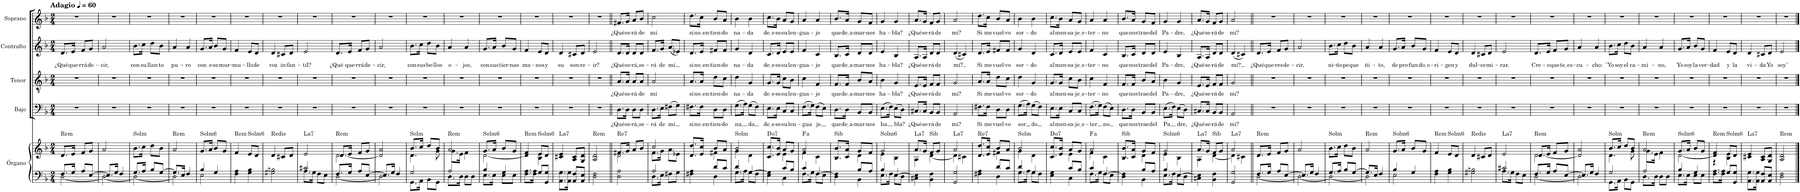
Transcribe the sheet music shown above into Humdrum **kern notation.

**kern	**kern	**harte	**kern	**text	**kern	**text	**kern	**text	**kern	**text
*part5	*part5	*part5	*part4	*part4	*part3	*part3	*part2	*part2	*part1	*part1
*staff6	*staff5	*	*staff4	*staff4	*staff3	*staff3	*staff2	*staff2	*staff1	*staff1
*I"Órgano	*	*	*I"Bajo	*	*I"Tenor	*	*I"Contralto	*	*I"Soprano	*
*	*	*	*I'B.	*	*I'T.	*	*I'C.	*	*I'S.	*
*clefF4	*clefG2	*	*clefF4	*	*clefGv2	*	*clefG2	*	*clefG2	*
*k[b-]	*k[b-]	*	*k[b-]	*	*k[b-]	*	*k[b-]	*	*k[b-]	*
*M2/4	*M2/4	*	*M2/4	*	*M2/4	*	*M2/4	*	*M2/4	*
*MM60	*MM60	*	*MM60	*	*MM60	*	*MM60	*	*MM60	*
=1	=1	=1	=1	=1	=1	=1	=1	=1	=1	=1
*^	*	*	*	*	*	*	*	*	*	*
!	!	!	!	!	!	!	!	!	!	!LO:TX:a:B:t=Adagio	!
!	!	!	!LO:H:kt=Rem	!	!	!	!	!	!LO:LY:b	!	!
8.F/L	[2D\	8.d/L	N	2r	.	2r	.	8.d/L	¿Qué	2r	.
!	!	!	!	!	!	!	!	!	!LO:LY:b	!	!
16G/Jk	.	16e/Jk	.	.	.	.	.	16e/Jk	que-	.	.
!	!	!	!	!	!	!	!	!	!LO:LY:b	!	!
8A/L	.	8f/L	.	.	.	.	.	8f/L	-rrá	.	.
!	!	!	!	!	!	!	!	!	!LO:LY:b	!	!
[8E/J	.	8g/J	.	.	.	.	.	8g/J	de-	.	.
=2	=2	=2	=2	=2	=2	=2	=2	=2	=2	=2	=2
!	!	!	!	!	!	!	!	!	!LO:LY:b	!	!
8.E/L]	2D\_	2a/	.	2r	.	2r	.	2a/	-cir,	2r	.
16G/Jk	.	.	.	.	.	.	.	.	.	.	.
4F/	.	.	.	.	.	.	.	.	.	.	.
=3	=3	=3	=3	=3	=3	=3	=3	=3	=3	=3	=3
!	!	!	!LO:H:kt=Solm	!	!	!	!	!	!LO:LY:b	!	!
8.G/L	2D\_	8.b-\L	N	2r	.	2r	.	8.b-\L	con	2r	.
!	!	!	!	!	!	!	!	!	!LO:LY:b	!	!
16A/Jk	.	16cc\Jk	.	.	.	.	.	16cc\Jk	su	.	.
!	!	!	!	!	!	!	!	!	!LO:LY:b	!	!
8B-/L	.	8dd\L	.	.	.	.	.	8dd\L	llan-	.	.
!	!	!	!	!	!	!	!	!	!LO:LY:b	!	!
[8G/J	.	8b-\J	.	.	.	.	.	8b-\J	-to	.	.
=4	=4	=4	=4	=4	=4	=4	=4	=4	=4	=4	=4
!	!	!	!LO:H:kt=Rem	!	!	!	!	!	!LO:LY:b	!	!
8.G/L]	2D\]	2a/	N	2r	.	2r	.	4a/	pu-	2r	.
16E/Jk	.	.	.	.	.	.	.	.	.	.	.
!	!	!	!	!	!	!	!	!	!LO:LY:b	!	!
4F/	.	.	.	.	.	.	.	4a/	-ro	.	.
=5	=5	=5	=5	=5	=5	=5	=5	=5	=5	=5	=5
!	!	!	!LO:H:kt=Solm6	!	!	!	!	!	!LO:LY:b	!	!
4B-/	2E\	8.g/L	N	2r	.	2r	.	8.g/L	con	2r	.
!	!	!	!	!	!	!	!	!	!LO:LY:b	!	!
.	.	16a/Jk	.	.	.	.	.	16a/Jk	e-	.	.
!	!	!	!	!	!	!	!	!	!LO:LY:b	!	!
4G/	.	8b-/L	.	.	.	.	.	8b-/L	-se	.	.
!	!	!	!	!	!	!	!	!	!LO:LY:b	!	!
.	.	8g/J	.	.	.	.	.	8g/J	mur-	.	.
*v	*v	*	*	*	*	*	*	*	*	*	*
=6	=6	=6	=6	=6	=6	=6	=6	=6	=6	=6
!	!	!LO:H:kt=Rem	!	!	!	!	!	!LO:LY:b	!	!
4F\ 4A\	4f/	N	2r	.	2r	.	4f/	-mu-	2r	.
!	!	!LO:H:kt=Solm6	!	!	!	!	!	!LO:LY:b	!	!
4G\ 4B-\	8e/L	N	.	.	.	.	8e/L	-llo	.	.
!	!	!	!	!	!	!	!	!LO:LY:b	!	!
.	8d/J	.	.	.	.	.	8d/J	de	.	.
=7	=7	=7	=7	=7	=7	=7	=7	=7	=7	=7
!	!	!LO:H:kt=Redis	!	!	!	!	!	!LO:LY:b	!	!
2G#X\ 2Bn\	4d/	N	2r	.	2r	.	4d/	voz	2r	.
!	!	!	!	!	!	!	!	!LO:LY:b	!	!
.	8c#X/L	.	.	.	.	.	8c#X/L	in-	.	.
!	!	!	!	!	!	!	!	!LO:LY:b	!	!
.	8d/J	.	.	.	.	.	8d/J	-fan-	.	.
=8	=8	=8	=8	=8	=8	=8	=8	=8	=8	=8
*^	*	*	*	*	*	*	*	*	*	*
!	!	!	!LO:H:kt=La7	!	!	!	!	!	!LO:LY:b	!	!
2c#X/	8.A\L	2e/	N	2r	.	2r	.	2e/	-til?	2r	.
.	16G\Jk	.	.	.	.	.	.	.	.	.	.
.	8F\L	.	.	.	.	.	.	.	.	.	.
.	8E\J	.	.	.	.	.	.	.	.	.	.
=9	=9	=9	=9	=9	=9	=9	=9	=9	=9	=9	=9
*	*	*^	*	*	*	*	*	*	*	*	*
!	!	!	!	!LO:H:kt=Rem	!	!	!	!	!	!LO:LY:b	!	!
8.F/L	[2D\	8.d/L	[2d\	N	2r	.	2r	.	8.d/L	¿Qué	2r	.
!	!	!	!	!	!	!	!	!	!	!LO:LY:b	!	!
16G/Jk	.	16e/Jk	.	.	.	.	.	.	16e/Jk	que-	.	.
!	!	!	!	!	!	!	!	!	!	!LO:LY:b	!	!
8A/L	.	8f/L	.	.	.	.	.	.	8f/L	-rrá	.	.
!	!	!	!	!	!	!	!	!	!	!LO:LY:b	!	!
[8E/J	.	8g/J	.	.	.	.	.	.	8g/J	de-	.	.
*	*	*v	*v	*	*	*	*	*	*	*	*	*
=10	=10	=10	=10	=10	=10	=10	=10	=10	=10	=10	=10
!	!	!	!	!	!	!	!	!	!LO:LY:b	!	!
8.E/L]	2D\]	2d/] 2a/	.	2r	.	2r	.	2a/	-cir,	2r	.
16G/Jk	.	.	.	.	.	.	.	.	.	.	.
4F/	.	.	.	.	.	.	.	.	.	.	.
=11	=11	=11	=11	=11	=11	=11	=11	=11	=11	=11	=11
*	*	*^	*	*	*	*	*	*	*	*	*
!	!	!	!	!LO:H:kt=Solm	!	!	!	!	!	!LO:LY:b	!	!
2G/	8.GG\L	8.b-/L	4.d\	N	2r	.	2r	.	8.b-\L	con	2r	.
!	!	!	!	!	!	!	!	!	!	!LO:LY:b	!	!
.	16AA\Jk	16cc/Jk	.	.	.	.	.	.	16cc\Jk	sus	.	.
!	!	!	!	!	!	!	!	!	!	!LO:LY:b	!	!
.	8BB-\L	8dd/L	.	.	.	.	.	.	8dd\L	be-	.	.
!	!	!	!	!	!	!	!	!	!	!LO:LY:b	!	!
.	8GG\J	8b-/J	8g\	.	.	.	.	.	8b-\J	-llos	.	.
=12	=12	=12	=12	=12	=12	=12	=12	=12	=12	=12	=12	=12
!	!	!	!	!LO:H:kt=Rem	!	!	!	!	!	!LO:LY:b	!	!
2A/	8.D\L	2a/	8.g\L	N	2r	.	2r	.	4a/	o-	2r	.
.	16D\Jk	.	16e\Jk	.	.	.	.	.	.	.	.	.
!	!	!	!	!	!	!	!	!	!	!LO:LY:b	!	!
.	8D\L	.	4f\	.	.	.	.	.	4a/	-jos,	.	.
.	8D\J	.	.	.	.	.	.	.	.	.	.	.
=13	=13	=13	=13	=13	=13	=13	=13	=13	=13	=13	=13	=13
!	!	!	!	!LO:H:kt=Solm6	!	!	!	!	!	!LO:LY:b	!	!
4B-/	8.E\L	8.g/L	[2d\	N	2r	.	2r	.	8.g/L	con	2r	.
!	!	!	!	!	!	!	!	!	!	!LO:LY:b	!	!
.	16E\Jk	16a/Jk	.	.	.	.	.	.	16a/Jk	sus	.	.
!	!	!	!	!	!	!	!	!	!	!LO:LY:b	!	!
4G/	8E\L	8b-/L	.	.	.	.	.	.	8b-/L	tier-	.	.
!	!	!	!	!	!	!	!	!	!	!LO:LY:b	!	!
.	8E\J	8g/J	.	.	.	.	.	.	8g/J	-nas	.	.
=14	=14	=14	=14	=14	=14	=14	=14	=14	=14	=14	=14	=14
!	!	!	!	!LO:H:kt=Rem	!	!	!	!	!	!LO:LY:b	!	!
*v	*v	*	*	*	*	*	*	*	*	*	*	*
8.F\ 8.A\L	4d/] 4f/	4ryy	N	2r	.	2r	.	4f/	ma-	2r	.
16F\ 16A\Jk	.	.	.	.	.	.	.	.	.	.	.
!	!	!	!LO:H:kt=Solm6	!	!	!	!	!	!LO:LY:b	!	!
8G/L	8e/L	4B-\	N	.	.	.	.	8e/L	-nos	.	.
!	!	!	!	!	!	!	!	!	!LO:LY:b	!	!
8GG/ 8G/J	8d/J	.	.	.	.	.	.	8d/J	y	.	.
*	*v	*v	*	*	*	*	*	*	*	*	*
=15	=15	=15	=15	=15	=15	=15	=15	=15	=15	=15
!	!	!LO:H:kt=La7	!	!	!	!	!	!LO:LY:b	!	!
8.AA\ 8.G\L	4c#X/ 4e/	N	2r	.	2r	.	4d/	su	2r	.
16AA\ 16G\Jk	.	.	.	.	.	.	.	.	.	.
!	!	!	!	!	!	!	!	!LO:LY:b	!	!
8AA/ 8F/L	8A/ 8c#/L	.	.	.	.	.	8c#X/L	son-	.	.
!	!	!	!	!	!	!	!	!LO:LY:b	!	!
8AA/ 8E/J	8G/ 8d/J	.	.	.	.	.	8d/J	-re-	.	.
=16	=16	=16	=16	=16	=16	=16	=16	=16	=16	=16
!	!	!LO:H:kt=Rem	!	!	!	!	!	!LO:LY:b	!	!
2D\ 2F\	2A/ 2d/	N	2r	.	2r	.	2e/	-ir?	2r	.
=17||	=17||	=17||	=17||	=17||	=17||	=17||	=17||	=17||	=17||	=17||
*	*^	*	*	*	*	*	*	*	*	*
!	!	!	!LO:H:kt=Re7	!	!LO:LY:b	!	!LO:LY:b	!	!LO:LY:b	!	!LO:LY:b
2D\ 2A\	8.f#X/L	2d\	N	8.D\L	¿Qué	8.A/L	¿Qué	8.d/L	¿Qué	8.f#X/L	¿Qué
!	!	!	!	!	!LO:LY:b	!	!LO:LY:b	!	!LO:LY:b	!	!LO:LY:b
.	16g/Jk	.	.	16D\Jk	se-	16A/Jk	se-	16d/Jk	se-	16g/Jk	se-
!	!	!	!	!	!LO:LY:b	!	!LO:LY:b	!	!LO:LY:b	!	!LO:LY:b
.	8a/L	.	.	8D\L	-rá,	8A/L	-rá	8d/L	-rá,	8a/L	-rá
!	!	!	!	!	!LO:LY:b	!	!LO:LY:b	!	!LO:LY:b	!	!LO:LY:b
.	8b-/J	.	.	8D\J	se-	8A/J	de	8d/J	se-	8b-/J	de
=18	=18	=18	=18	=18	=18	=18	=18	=18	=18	=18	=18
*^	*	*	*	*	*	*	*	*	*	*	*
!	!	!	!	!	!	!LO:LY:b	!	!LO:LY:b	!	!LO:LY:b	!	!LO:LY:b
2A/	8.D\L	2cc/	8.f\L	.	8.D\L	-rá	2A/	mí	8.f/L	-rá	2cc\	mí
!	!	!	!	!	!	!LO:LY:b	!	!	!	!LO:LY:b	!	!
.	16E\Jk	.	16g\Jk	.	16E\Jk	de	.	.	16g/Jk	de	.	.
!	!	!	!	!	!	!LO:LY:b	!	!	!	!LO:LY:b	!	!
.	8F#X\L	.	8a\L	.	(8F#X\L	mí	.	.	(8a/L	mí	.	.
.	8G\J	.	8e-X\J	.	8G\J)	.	.	.	8e-X/J)	.	.	.
=19	=19	=19	=19	=19	=19	=19	=19	=19	=19	=19	=19	=19
!	!	!	!	!	!	!LO:LY:b	!	!LO:LY:b	!	!LO:LY:b	!	!LO:LY:b
4F#X\ 4A\	4ryy	8.d/ 8.dd/L	4ryy	.	8.F#X\L	si	8.A/L	si	8.d/L	si	8.dd\L	si
!	!	!	!	!	!	!LO:LY:b	!	!LO:LY:b	!	!LO:LY:b	!	!LO:LY:b
.	.	16e/ 16cc/Jk	.	.	16F#\Jk	no en	16A/Jk	no en	16e/Jk	no en	16cc\Jk	no en
!	!	!	!	!	!	!LO:LY:b	!	!LO:LY:b	!	!LO:LY:b	!	!LO:LY:b
8d/L	4D\	8b-/L	4f#X\	.	8D\L	-tien-	8d\L	-tien-	8f#X/L	-tien-	8b-/L	-tien-
!	!	!	!	!	!	!LO:LY:b	!	!LO:LY:b	!	!LO:LY:b	!	!LO:LY:b
8c/J	.	8a/J	.	.	8D\J	-do	8c\J	-do	8f#/J	-do	8a/J	-do
=20	=20	=20	=20	=20	=20	=20	=20	=20	=20	=20	=20	=20
!	!	!	!	!LO:H:kt=Solm	!	!LO:LY:b	!	!LO:LY:b	!	!LO:LY:b	!	!LO:LY:b
4d/	8.G\L	2b-/	4g\	N	(8.G\L	na	4d\	na-	4g/	na-	4b-\	na-
.	16A\Jk	.	.	.	16A\Jk)	.	.	.	.	.	.	.
!	!	!	!	!	!	!LO:LY:b	!	!LO:LY:b	!	!LO:LY:b	!	!LO:LY:b
[4G/	8G\L	.	4d\	.	(8G\L	da	4G/	-da	4d/	-da	4b-\	-da
.	8F\J	.	.	.	8F\J)	.	.	.	.	.	.	.
=21	=21	=21	=21	=21	=21	=21	=21	=21	=21	=21	=21	=21
!	!	!	!	!LO:H:kt=7	!	!LO:LY:b	!	!LO:LY:b	!	!LO:LY:b	!	!LO:LY:b
4E\ 4G\]	4ryy	8.c/ 8.cc/L	4ryy	D:dim7	8.E\L	de e	8.G/L	de e	8.c/L	de e	8.cc\L	de e
!	!	!	!	!	!	!LO:LY:b	!	!LO:LY:b	!	!LO:LY:b	!	!LO:LY:b
.	.	16e/ 16b-/Jk	.	.	16E\Jk	-se	16G/Jk	-se	16d/Jk	-se	16b-\Jk	-se
!	!	!	!	!	!	!LO:LY:b	!	!LO:LY:b	!	!LO:LY:b	!	!LO:LY:b
8c/L	4C\	8a/L	4e\	.	8C/L	su	8c\L	su	8e/L	su	8a/L	su
!	!	!	!	!	!	!LO:LY:b	!	!LO:LY:b	!	!LO:LY:b	!	!LO:LY:b
8B-/J	.	8g/J	.	.	8C/J	len-	8B-\J	len-	8e/J	len-	8g/J	len-
=22	=22	=22	=22	=22	=22	=22	=22	=22	=22	=22	=22	=22
!	!	!	!	!LO:H:kt=a	!	!LO:LY:b	!	!LO:LY:b	!	!LO:LY:b	!	!LO:LY:b
4c/	8.F\L	2a/	4f\	.	(8.F\L	-gua	4c\	-gua-	4f/	-gua-	4a/	-gua-
.	16G\Jk	.	.	.	16G\Jk)	.	.	.	.	.	.	.
!	!	!	!	!	!	!LO:LY:b	!	!LO:LY:b	!	!LO:LY:b	!	!LO:LY:b
[4F/	8F\L	.	4c\	.	(8F\L	je	4F/	-je	4c/	-je	4a/	-je
.	8E\J	.	.	.	8E\J)	.	.	.	.	.	.	.
=23	=23	=23	=23	=23	=23	=23	=23	=23	=23	=23	=23	=23
!	!	!	!	!LO:H:kt=Sib	!	!LO:LY:b	!	!LO:LY:b	!	!LO:LY:b	!	!LO:LY:b
4D\ 4F\]	4ryy	8.B-/ 8.b-/L	4ryy	N	8.D\L	que	8.F/L	que	8.B-/L	que	8.b-/L	que
!	!	!	!	!	!	!LO:LY:b	!	!LO:LY:b	!	!LO:LY:b	!	!LO:LY:b
.	.	16c/ 16a/Jk	.	.	16D\Jk	de a	16F/Jk	de a	16c/Jk	de a	16a/Jk	de a
!	!	!	!	!	!	!LO:LY:b	!	!LO:LY:b	!	!LO:LY:b	!	!LO:LY:b
8B-/L	4BB-\	8g/L	4d\	.	8BB-/L	-mar-	8B-/L	-mar-	8d/L	-mar-	8g/L	-mar-
!	!	!	!	!	!	!LO:LY:b	!	!LO:LY:b	!	!LO:LY:b	!	!LO:LY:b
8A/J	.	8f/J	.	.	8BB-/J	-nos	8A/J	-nos	8d/J	-nos	8f/J	-nos
=24	=24	=24	=24	=24	=24	=24	=24	=24	=24	=24	=24	=24
!	!	!	!	!LO:H:kt=Solm6	!	!LO:LY:b	!	!LO:LY:b	!	!LO:LY:b	!	!LO:LY:b
4B-/	8.E\L	2g/	4e\	N	(8.E\L	-ha	4B-\	ha-	4e/	ha-	4g/	ha-
.	16F\Jk	.	.	.	16F\Jk)	.	.	.	.	.	.	.
!	!	!	!	!	!	!LO:LY:b	!	!LO:LY:b	!	!LO:LY:b	!	!LO:LY:b
[4E/	8E\L	.	4B-\	.	(8E\L	bla?	4G/	-bla?	4B-/	-bla?	4g/	-bla?
.	8D\J	.	.	.	8D\J)	.	.	.	.	.	.	.
=25	=25	=25	=25	=25	=25	=25	=25	=25	=25	=25	=25	=25
!	!	!	!	!LO:H:kt=La7	!	!LO:LY:b	!	!LO:LY:b	!	!LO:LY:b	!	!LO:LY:b
*v	*v	*	*	*	*	*	*	*	*	*	*	*
4C#X\ 4E\]	8.a/L	4A\	N	8.C#X/L	¿Qué	8.E/L	¿Qué	8.A/L	¿Qué	8.a/L	¿Qué
!	!	!	!	!	!LO:LY:b	!	!LO:LY:b	!	!LO:LY:b	!	!LO:LY:b
.	16g/Jk	.	.	16C#/Jk	se-	16E/Jk	se-	16A/Jk	se-	16g/Jk	se-
!	!	!	!LO:H:kt=Sib	!	!LO:LY:b	!	!LO:LY:b	!	!LO:LY:b	!	!LO:LY:b
4BB-\ 4F\	8f/L	[4d\	N	8BB-/L	-rá	8F/L	-rá	8d/L	-rá	8f/L	-rá
!	!	!	!	!	!LO:LY:b	!	!LO:LY:b	!	!LO:LY:b	!	!LO:LY:b
.	8g/J	.	.	8BB-/J	de	8F/J	de	8d/J	de	8g/J	de
=26	=26	=26	=26	=26	=26	=26	=26	=26	=26	=26	=26
!	!	!	!LO:H:kt=La7	!	!LO:LY:b	!	!LO:LY:b	!	!LO:LY:b	!	!LO:LY:b
2GG/ 2G/	2a/	4d\]	N	2AA/	mí?	2G/	mí?	(4d/	mí?	2a/	mí?
.	.	4c#X\	.	.	.	.	.	4c#X/)	.	.	.
=27	=27	=27	=27	=27	=27	=27	=27	=27	=27	=27	=27
*^	*	*	*	*	*	*	*	*	*	*	*
!	!	!	!	!LO:H:kt=Re7	!	!LO:LY:b	!	!LO:LY:b	!	!LO:LY:b	!	!LO:LY:b
4F#X\ 4A\	4ryy	8.d/ 8.dd/L	4ryy	N	8.F#X\L	Si	8.A/L	Si	8.d/L	Si	8.dd\L	Si
!	!	!	!	!	!	!LO:LY:b	!	!LO:LY:b	!	!LO:LY:b	!	!LO:LY:b
.	.	16e/ 16cc/Jk	.	.	16F#\Jk	me	16A/Jk	me	16e/Jk	me	16cc\Jk	me
!	!	!	!	!	!	!LO:LY:b	!	!LO:LY:b	!	!LO:LY:b	!	!LO:LY:b
8d/L	4D\	8b-/L	4f#X\	.	8D\L	vuel-	8d\L	vuel-	8f#X/L	vuel-	8b-/L	vuel-
!	!	!	!	!	!	!LO:LY:b	!	!LO:LY:b	!	!LO:LY:b	!	!LO:LY:b
8c/J	.	8a/J	.	.	8D\J	-vo	8c\J	-vo	8f#/J	-vo	8a/J	-vo
=28	=28	=28	=28	=28	=28	=28	=28	=28	=28	=28	=28	=28
!	!	!	!	!LO:H:kt=Solm	!	!LO:LY:b	!	!LO:LY:b	!	!LO:LY:b	!	!LO:LY:b
4d/	8.G\L	2b-/	4g\	N	(8.G\L	sor	4d\	sor-	4g/	sor-	4b-\	sor-
.	16A\Jk	.	.	.	16A\Jk)	.	.	.	.	.	.	.
!	!	!	!	!	!	!LO:LY:b	!	!LO:LY:b	!	!LO:LY:b	!	!LO:LY:b
4G/	8G\L	.	4d\	.	(8G\L	do	4G/	-do	4d/	-do	4b-\	-do
.	8F\J	.	.	.	8F\J)	.	.	.	.	.	.	.
=29	=29	=29	=29	=29	=29	=29	=29	=29	=29	=29	=29	=29
!	!	!	!	!LO:H:kt=7	!	!LO:LY:b	!	!LO:LY:b	!	!LO:LY:b	!	!LO:LY:b
4E\ 4G\	4ryy	8.c/ 8.cc/L	4ryy	D:dim7	8.E\L	al	8.G/L	al	8.c/L	al	8.cc\L	al
!	!	!	!	!	!	!LO:LY:b	!	!LO:LY:b	!	!LO:LY:b	!	!LO:LY:b
.	.	16e/ 16b-/Jk	.	.	16E\Jk	men-	16G/Jk	men-	16d/Jk	men-	16b-\Jk	men-
!	!	!	!	!	!	!LO:LY:b	!	!LO:LY:b	!	!LO:LY:b	!	!LO:LY:b
8c/L	4C\	8a/L	4e\	.	8C/L	-sa-	8c\L	-sa-	8e/L	-sa-	8a/L	-sa-
!	!	!	!	!	!	!LO:LY:b	!	!LO:LY:b	!	!LO:LY:b	!	!LO:LY:b
8B-/J	.	8g/J	.	.	8C/J	je e	8B-\J	je e	8e/J	je e	8g/J	je e
=30	=30	=30	=30	=30	=30	=30	=30	=30	=30	=30	=30	=30
!	!	!	!	!LO:H:kt=a	!	!LO:LY:b	!	!LO:LY:b	!	!LO:LY:b	!	!LO:LY:b
4c/	8.F\L	2a/	4f\	.	(8.F\L	-ter	4c\	-ter-	4f/	-ter-	4a/	-ter-
.	16G\Jk	.	.	.	16G\Jk)	.	.	.	.	.	.	.
!	!	!	!	!	!	!LO:LY:b	!	!LO:LY:b	!	!LO:LY:b	!	!LO:LY:b
[4F/	8F\L	.	4c\	.	(8F\L	-no	4F/	-no	4c/	-no	4a/	-no
.	8E\J	.	.	.	8E\J)	.	.	.	.	.	.	.
=31	=31	=31	=31	=31	=31	=31	=31	=31	=31	=31	=31	=31
!	!	!	!	!LO:H:kt=Sib	!	!LO:LY:b	!	!LO:LY:b	!	!LO:LY:b	!	!LO:LY:b
4D\ 4F\]	4ryy	8.B-/ 8.b-/L	4ryy	N	8.D\L	que	8.F/L	que	8.B-/L	que	8.b-/L	que
!	!	!	!	!	!	!LO:LY:b	!	!LO:LY:b	!	!LO:LY:b	!	!LO:LY:b
.	.	16c/ 16a/Jk	.	.	16D\Jk	nos	16F/Jk	nos	16c/Jk	nos	16a/Jk	nos
!	!	!	!	!	!	!LO:LY:b	!	!LO:LY:b	!	!LO:LY:b	!	!LO:LY:b
8B-/L	4BB-\	8g/L	4d\	.	8BB-/L	trae	8B-/L	trae	8d/L	trae	8g/L	trae
!	!	!	!	!	!	!LO:LY:b	!	!LO:LY:b	!	!LO:LY:b	!	!LO:LY:b
8A/J	.	8f/J	.	.	8BB-/J	del	8A/J	del	8d/J	del	8f/J	del
=32	=32	=32	=32	=32	=32	=32	=32	=32	=32	=32	=32	=32
!	!	!	!	!LO:H:kt=Solm6	!	!LO:LY:b	!	!LO:LY:b	!	!LO:LY:b	!	!LO:LY:b
4B-/	8.E\L	2g/	4e\	N	(8.E\L	Pa	4B-\	Pa-	4e/	Pa-	4g/	Pa-
.	16F\Jk	.	.	.	16F\Jk)	.	.	.	.	.	.	.
!	!	!	!	!	!	!LO:LY:b	!	!LO:LY:b	!	!LO:LY:b	!	!LO:LY:b
[4E/	8E\L	.	4B-\	.	(8E\L	dre,	4G/	-dre,	4B-/	-dre,	4g/	-dre,
.	8D\J	.	.	.	8D\J)	.	.	.	.	.	.	.
=33	=33	=33	=33	=33	=33	=33	=33	=33	=33	=33	=33	=33
!	!	!	!	!LO:H:kt=La7	!	!LO:LY:b	!	!LO:LY:b	!	!LO:LY:b	!	!LO:LY:b
*v	*v	*	*	*	*	*	*	*	*	*	*	*
4C#X\ 4E\]	8.a/L	4A\	N	8.C#X/L	¿Qué	8.E/L	¿Qué	8.A/L	¿Qué	8.a/L	¿Qué
!	!	!	!	!	!LO:LY:b	!	!LO:LY:b	!	!LO:LY:b	!	!LO:LY:b
.	16g/Jk	.	.	16C#/Jk	se-	16E/Jk	se-	16A/Jk	se-	16g/Jk	se-
!	!	!	!LO:H:kt=Sib	!	!LO:LY:b	!	!LO:LY:b	!	!LO:LY:b	!	!LO:LY:b
4BB-\ 4F\	8f/L	[4d\	N	8BB-/L	-rá	8F/L	-rá	8d/L	-rá	8f/L	-rá
!	!	!	!	!	!LO:LY:b	!	!LO:LY:b	!	!LO:LY:b	!	!LO:LY:b
.	8g/J	.	.	8BB-/J	de	8F/J	de	8d/J	de	8g/J	de
=34	=34	=34	=34	=34	=34	=34	=34	=34	=34	=34	=34
!	!	!	!LO:H:kt=La7	!	!LO:LY:b	!	!LO:LY:b	!	!LO:LY:b	!	!LO:LY:b
2GG/ 2G/	2a/	4d\]	N	2AA/	mí?	2G/	mí?	(4d/	mí?	2a/	mí?
.	.	4c#X\	.	.	.	.	.	4c#X/)	.	.	.
=35||	=35||	=35||	=35||	=35||	=35||	=35||	=35||	=35||	=35||	=35||	=35||
*^	*	*	*	*	*	*	*	*	*	*	*
!	!	!	!	!LO:H:kt=Rem	!	!	!	!	!	!LO:LY:b	!	!
*	*	*v	*v	*	*	*	*	*	*	*	*	*
8.F/L	[2D\	8.d/L	N	2r	.	2r	.	8.d/L	¿Qué	2r	.
!	!	!	!	!	!	!	!	!	!LO:LY:b	!	!
16G/Jk	.	16e/Jk	.	.	.	.	.	16e/Jk	que-	.	.
!	!	!	!	!	!	!	!	!	!LO:LY:b	!	!
8A/L	.	8f/L	.	.	.	.	.	8f/L	-res	.	.
!	!	!	!	!	!	!	!	!	!LO:LY:b	!	!
[8E/J	.	8g/J	.	.	.	.	.	8g/J	de-	.	.
=36	=36	=36	=36	=36	=36	=36	=36	=36	=36	=36	=36
!	!	!	!	!	!	!	!	!	!LO:LY:b	!	!
8.E/L]	2D\_	2a/	.	2r	.	2r	.	2a/	-cir,	2r	.
16G/Jk	.	.	.	.	.	.	.	.	.	.	.
4F/	.	.	.	.	.	.	.	.	.	.	.
=37	=37	=37	=37	=37	=37	=37	=37	=37	=37	=37	=37
!	!	!	!LO:H:kt=Solm	!	!	!	!	!	!LO:LY:b	!	!
8.G/L	2D\_	8.b-\L	N	2r	.	2r	.	8.b-\L	ni-	2r	.
!	!	!	!	!	!	!	!	!	!LO:LY:b	!	!
16A/Jk	.	16cc\Jk	.	.	.	.	.	16cc\Jk	-ño	.	.
!	!	!	!	!	!	!	!	!	!LO:LY:b	!	!
8B-/L	.	8dd\L	.	.	.	.	.	8dd\L	pe	.	.
!	!	!	!	!	!	!	!	!	!LO:LY:b	!	!
[8G/J	.	8b-\J	.	.	.	.	.	8b-\J	que	.	.
=38	=38	=38	=38	=38	=38	=38	=38	=38	=38	=38	=38
!	!	!	!LO:H:kt=Rem	!	!	!	!	!	!LO:LY:b	!	!
8.G/L]	2D\]	2a/	N	2r	.	2r	.	4a/	ñi-	2r	.
16E/Jk	.	.	.	.	.	.	.	.	.	.	.
!	!	!	!	!	!	!	!	!	!LO:LY:b	!	!
4F/	.	.	.	.	.	.	.	4a/	-to,	.	.
=39	=39	=39	=39	=39	=39	=39	=39	=39	=39	=39	=39
!	!	!	!LO:H:kt=Solm6	!	!	!	!	!	!LO:LY:b	!	!
4B-/	2E\	8.g/L	N	2r	.	2r	.	8.g/L	de	2r	.
!	!	!	!	!	!	!	!	!	!LO:LY:b	!	!
.	.	16a/Jk	.	.	.	.	.	16a/Jk	pro-	.	.
!	!	!	!	!	!	!	!	!	!LO:LY:b	!	!
4G/	.	8b-/L	.	.	.	.	.	8b-/L	-fun-	.	.
!	!	!	!	!	!	!	!	!	!LO:LY:b	!	!
.	.	8g/J	.	.	.	.	.	8g/J	do o	.	.
*v	*v	*	*	*	*	*	*	*	*	*	*
=40	=40	=40	=40	=40	=40	=40	=40	=40	=40	=40
!	!	!LO:H:kt=Rem	!	!	!	!	!	!LO:LY:b	!	!
4F\ 4A\	4f/	N	2r	.	2r	.	4f/	-ri-	2r	.
!	!	!LO:H:kt=Solm6	!	!	!	!	!	!LO:LY:b	!	!
4G\ 4B-\	8e/L	N	.	.	.	.	8e/L	-gen	.	.
!	!	!	!	!	!	!	!	!LO:LY:b	!	!
.	8d/J	.	.	.	.	.	8d/J	y	.	.
=41	=41	=41	=41	=41	=41	=41	=41	=41	=41	=41
!	!	!LO:H:kt=Redis	!	!	!	!	!	!LO:LY:b	!	!
2G#X\ 2Bn\	4d/	N	2r	.	2r	.	4d/	dul-	2r	.
!	!	!	!	!	!	!	!	!LO:LY:b	!	!
.	8c#X/L	.	.	.	.	.	8c#X/L	-ce	.	.
!	!	!	!	!	!	!	!	!LO:LY:b	!	!
.	8d/J	.	.	.	.	.	8d/J	mi-	.	.
=42	=42	=42	=42	=42	=42	=42	=42	=42	=42	=42
*^	*	*	*	*	*	*	*	*	*	*
!	!	!	!LO:H:kt=La7	!	!	!	!	!	!LO:LY:b	!	!
2c#X/	8.A\L	2e/	N	2r	.	2r	.	2e/	-rar.	2r	.
.	16G\Jk	.	.	.	.	.	.	.	.	.	.
.	8F\L	.	.	.	.	.	.	.	.	.	.
.	8E\J	.	.	.	.	.	.	.	.	.	.
=43	=43	=43	=43	=43	=43	=43	=43	=43	=43	=43	=43
*	*	*^	*	*	*	*	*	*	*	*	*
!	!	!	!	!LO:H:kt=Rem	!	!	!	!	!	!LO:LY:b	!	!
8.F/L	[2D\	8.d/L	[2d\	N	2r	.	2r	.	8.d/L	Cre-	2r	.
!	!	!	!	!	!	!	!	!	!	!LO:LY:b	!	!
16G/Jk	.	16e/Jk	.	.	.	.	.	.	16e/Jk	-o	.	.
!	!	!	!	!	!	!	!	!	!	!LO:LY:b	!	!
8A/L	.	8f/L	.	.	.	.	.	.	8f/L	que	.	.
!	!	!	!	!	!	!	!	!	!	!LO:LY:b	!	!
[8E/J	.	8g/J	.	.	.	.	.	.	8g/J	te es	.	.
*	*	*v	*v	*	*	*	*	*	*	*	*	*
=44	=44	=44	=44	=44	=44	=44	=44	=44	=44	=44	=44
!	!	!	!	!	!	!	!	!	!LO:LY:b	!	!
8.E/L]	2D\]	2d/] 2a/	.	2r	.	2r	.	4a/	-cu-	2r	.
16G/Jk	.	.	.	.	.	.	.	.	.	.	.
!	!	!	!	!	!	!	!	!	!LO:LY:b	!	!
4F/	.	.	.	.	.	.	.	4a/	-cho:	.	.
=45	=45	=45	=45	=45	=45	=45	=45	=45	=45	=45	=45
*	*	*^	*	*	*	*	*	*	*	*	*
!	!	!	!	!LO:H:kt=Solm	!	!	!	!	!	!LO:LY:b	!	!
2G/	8.GG\L	8.b-/L	4.d\	N	2r	.	2r	.	8.b-\L	"Yo	2r	.
!	!	!	!	!	!	!	!	!	!	!LO:LY:b	!	!
.	16AA\Jk	16cc/Jk	.	.	.	.	.	.	16cc\Jk	soy	.	.
!	!	!	!	!	!	!	!	!	!	!LO:LY:b	!	!
.	8BB-\L	8dd/L	.	.	.	.	.	.	8dd\L	el	.	.
!	!	!	!	!	!	!	!	!	!	!LO:LY:b	!	!
.	8GG\J	8b-/J	8g\	.	.	.	.	.	8b-\J	ca-	.	.
=46	=46	=46	=46	=46	=46	=46	=46	=46	=46	=46	=46	=46
!	!	!	!	!LO:H:kt=Rem	!	!	!	!	!	!LO:LY:b	!	!
2A/	8.D\L	2a/	8.g\L	N	2r	.	2r	.	4a/	-mi-	2r	.
.	16D\Jk	.	16e\Jk	.	.	.	.	.	.	.	.	.
!	!	!	!	!	!	!	!	!	!	!LO:LY:b	!	!
.	8D\L	.	4f\	.	.	.	.	.	4a/	-no,	.	.
.	8D\J	.	.	.	.	.	.	.	.	.	.	.
=47	=47	=47	=47	=47	=47	=47	=47	=47	=47	=47	=47	=47
!	!	!	!	!LO:H:kt=Solm6	!	!	!	!	!	!LO:LY:b	!	!
4B-/	8.E\L	8.g/L	[2d\	N	2r	.	2r	.	8.g/L	Yo	2r	.
!	!	!	!	!	!	!	!	!	!	!LO:LY:b	!	!
.	16E\Jk	16a/Jk	.	.	.	.	.	.	16a/Jk	soy	.	.
!	!	!	!	!	!	!	!	!	!	!LO:LY:b	!	!
4G/	8E\L	8b-/L	.	.	.	.	.	.	8b-/L	la	.	.
!	!	!	!	!	!	!	!	!	!	!LO:LY:b	!	!
.	8E\J	8g/J	.	.	.	.	.	.	8g/J	ver-	.	.
=48	=48	=48	=48	=48	=48	=48	=48	=48	=48	=48	=48	=48
!	!	!	!	!LO:H:kt=Rem	!	!	!	!	!	!LO:LY:b	!	!
*v	*v	*	*	*	*	*	*	*	*	*	*	*
8.F\ 8.A\L	4d/] 4f/	4r	N	2r	.	2r	.	4f/	-dad	2r	.
16F\ 16A\Jk	.	.	.	.	.	.	.	.	.	.	.
!	!	!	!LO:H:kt=Solm6	!	!	!	!	!	!LO:LY:b	!	!
8G/L	8e/L	4B-\	N	.	.	.	.	8e/L	y	.	.
!	!	!	!	!	!	!	!	!	!LO:LY:b	!	!
8GG/ 8G/J	8d/J	.	.	.	.	.	.	8d/J	la	.	.
*	*v	*v	*	*	*	*	*	*	*	*	*
=49	=49	=49	=49	=49	=49	=49	=49	=49	=49	=49
!	!	!LO:H:kt=La7	!	!	!	!	!	!LO:LY:b	!	!
8.AA\ 8.G\L	4c#X/ 4e/	N	2r	.	2r	.	4d/	vi-	2r	.
16AA\ 16G\Jk	.	.	.	.	.	.	.	.	.	.
!	!	!	!	!	!	!	!	!LO:LY:b	!	!
8AA/ 8F/L	8A/ 8c#/L	.	.	.	.	.	8c#X/L	-da	.	.
!	!	!	!	!	!	!	!	!LO:LY:b	!	!
8AA/ 8E/J	8G/ 8d/J	.	.	.	.	.	8d/J	Yo	.	.
=50	=50	=50	=50	=50	=50	=50	=50	=50	=50	=50
!	!	!LO:H:kt=Rem	!	!	!	!	!	!LO:LY:b	!	!
2D\ 2F\	2A/ 2d/	N	2r	.	2r	.	2e/	soy"	2r	.
==	==	==	==	==	==	==	==	==	==	==
*-	*-	*-	*-	*-	*-	*-	*-	*-	*-	*-
